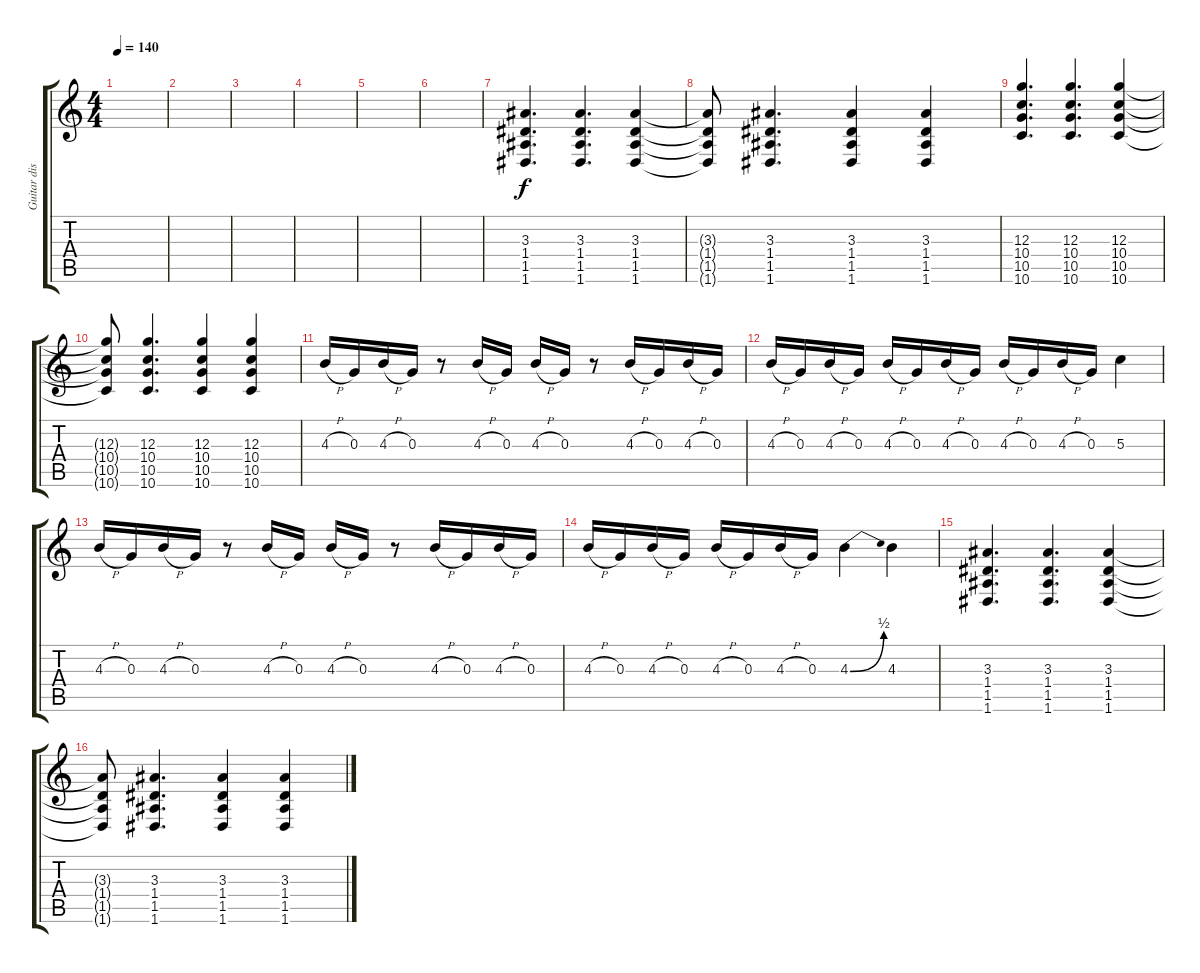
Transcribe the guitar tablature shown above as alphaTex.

\track ("Guitar disto" "Guitar dis") {instrument overdrivenguitar}
\staff {score tabs}
\tuning (E4 B3 G3 D3 A2 D2) {hide}
\ts (4 4)
\tempo 140
\clef g2
\ks c
|
|
|
|
|
|
(3.3 1.4 1.5 1.6).4{d} (3.3 1.4 1.5 1.6).4{d} (3.3 1.4 1.5 1.6).4 |
(3.3{t} 1.4{t} 1.5{t} 1.6{t}).8 (3.3 1.4 1.5 1.6).4{d} (3.3 1.4 1.5 1.6).4 (3.3 1.4 1.5 1.6).4 |
(12.3 10.4 10.5 10.6).4{d} (12.3 10.4 10.5 10.6).4{d} (12.3 10.4 10.5 10.6).4 |
(12.3{t} 10.4{t} 10.5{t} 10.6{t}).8 (12.3 10.4 10.5 10.6).4{d} (12.3 10.4 10.5 10.6).4 (12.3 10.4 10.5 10.6).4 |
4.3{h}.16 0.3.16 4.3{h}.16 0.3.16 r.8 4.3{h}.16 0.3.16 4.3{h}.16 0.3.16 r.8 4.3{h}.16 0.3.16 4.3{h}.16 0.3.16 |
4.3{h}.16 0.3.16 4.3{h}.16 0.3.16 4.3{h}.16 0.3.16 4.3{h}.16 0.3.16 4.3{h}.16 0.3.16 4.3{h}.16 0.3.16 5.3.4 |
4.3{h}.16 0.3.16 4.3{h}.16 0.3.16 r.8 4.3{h}.16 0.3.16 4.3{h}.16 0.3.16 r.8 4.3{h}.16 0.3.16 4.3{h}.16 0.3.16 |
4.3{h}.16 0.3.16 4.3{h}.16 0.3.16 4.3{h}.16 0.3.16 4.3{h}.16 0.3.16 4.3{be (bend 0 0 60 2)}.4 4.3.4 |
(3.3 1.4 1.5 1.6).4{d} (3.3 1.4 1.5 1.6).4{d} (3.3 1.4 1.5 1.6).4 |
(3.3{t} 1.4{t} 1.5{t} 1.6{t}).8 (3.3 1.4 1.5 1.6).4{d} (3.3 1.4 1.5 1.6).4 (3.3 1.4 1.5 1.6).4
